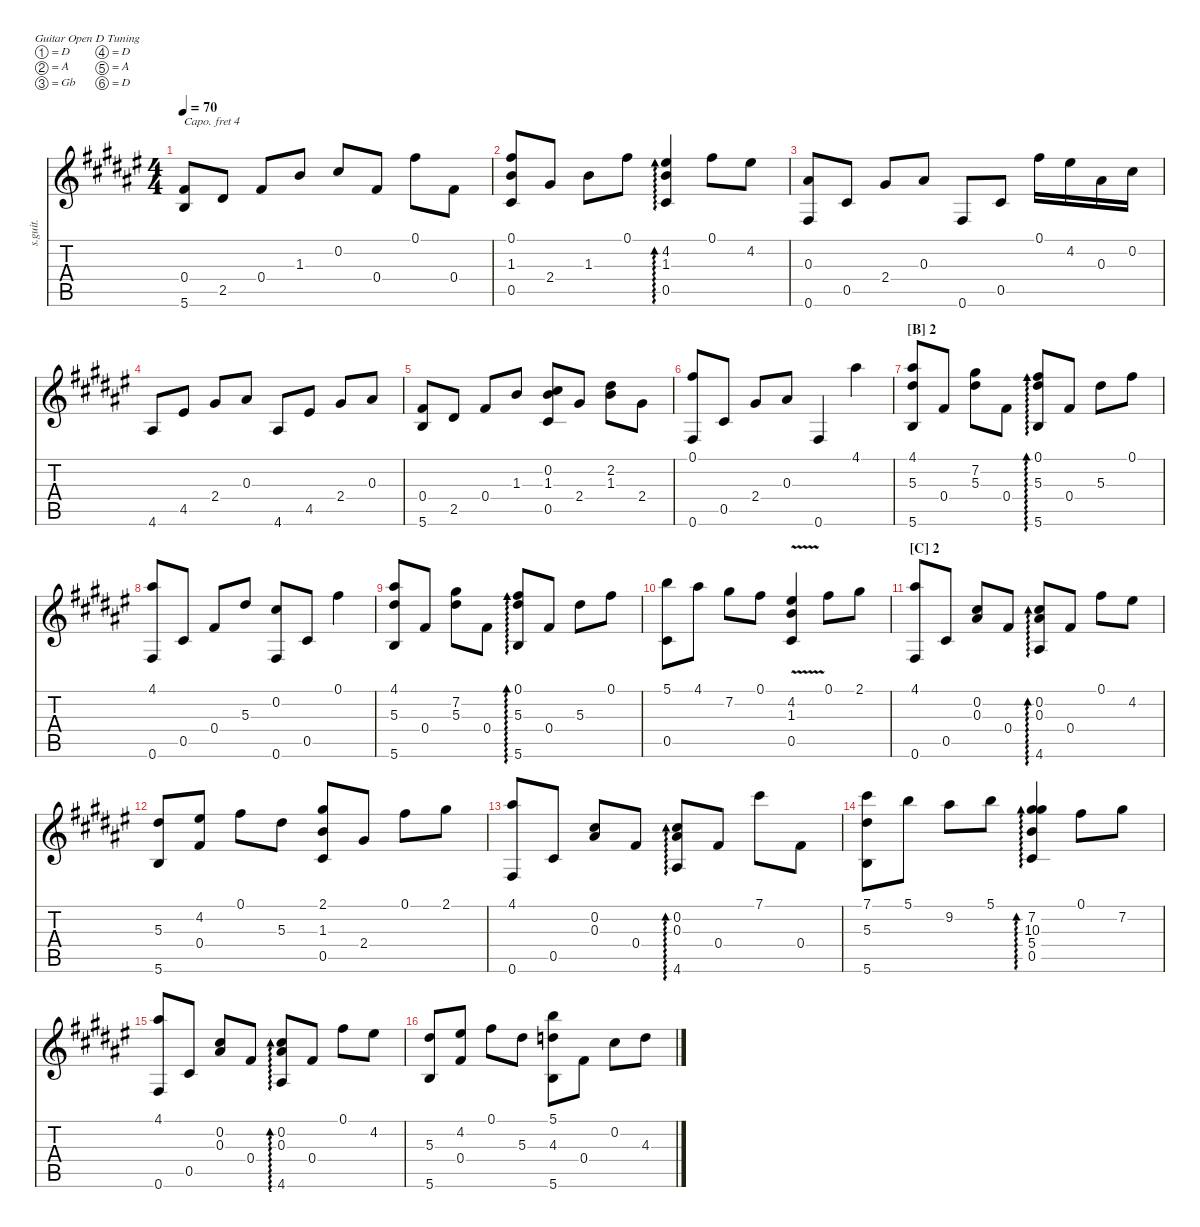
\defaultSystemsLayout 4
\hideDynamics
\bracketExtendMode nobrackets
\track ("Steel Guitar" "s.guit.") {defaultSystemsLayout 4 instrument acousticguitarsteel}
\staff {score tabs}
\capo 4
\tuning (D4 A3 Gb3 D3 A2 D2)
\ts (4 4)
\tempo 70
\clef g2
\ks f#
(5.6{acc forcenatural} 0.4{acc #}).8{dy mf beam Up} 2.5{acc #}.8{beam Up} 0.4{acc #}.8{beam Up} 1.3{acc forcenatural}.8{beam Up} 0.2{acc #}.8{beam Up} 0.4{acc #}.8{beam Up} 0.1{acc #}.8{beam Down} 0.4{acc #}.8{beam Down} |
(0.1{acc #} 1.3{acc forcenatural} 0.5{acc #}).8{beam Up} 2.4{acc #}.8{beam Up} 1.3{acc forcenatural}.8{beam Down} 0.1{acc #}.8{beam Down} (4.2{acc #} 1.3{acc forcenatural} 0.5{acc #}).4{ad 0 beam Up} 0.1{acc #}.8{beam Down} 4.2{acc #}.8{beam Down} |
(0.3{acc #} 0.6{acc #}).8{beam Up} 0.5{acc #}.8{beam Up} 2.4{acc #}.8{beam Up} 0.3{acc #}.8{beam Up} 0.6{acc #}.8{beam Up} 0.5{acc #}.8{beam Up} 0.1{acc #}.16{beam Down} 4.2{acc #}.16{beam Down} 0.3{acc #}.16{beam Down} 0.2{acc #}.16{beam Down} |
4.6{acc #}.8{beam Up} 4.5{acc #}.8{beam Up} 2.4{acc #}.8{beam Up} 0.3{acc #}.8{beam Up} 4.6{acc #}.8{beam Up} 4.5{acc #}.8{beam Up} 2.4{acc #}.8{beam Up} 0.3{acc #}.8{beam Up} |
(5.6{acc forcenatural} 0.4{acc #}).8{beam Up} 2.5{acc #}.8{beam Up} 0.4{acc #}.8{beam Up} 1.3{acc forcenatural}.8{beam Up} (0.2{acc #} 1.3{acc forcenatural} 0.5{acc #}).8{beam Up} 2.4{acc #}.8{beam Up} (2.2{acc #} 1.3{acc forcenatural}).8{beam Down} 2.4{acc #}.8{beam Down} |
(0.1{acc #} 0.6{acc #}).8{beam Up} 0.5{acc #}.8{beam Up} 2.4{acc #}.8{beam Up} 0.3{acc #}.8{beam Up} 0.6{acc #}.4{beam Up} 4.1{acc #}.4{beam Down} |
\section ("B" "2")
(4.1{acc #} 5.3{acc #} 5.6{acc forcenatural}).8{beam Up} 0.4{acc #}.8{beam Up} (5.3{acc #} 7.2{acc #}).8{beam Down} 0.4{acc #}.8{beam Down} (0.1{acc #} 5.6{acc forcenatural} 5.3{acc #}).8{ad 0 beam Up} 0.4{acc #}.8{beam Up} 5.3{acc #}.8{beam Down} 0.1{acc #}.8{beam Down} |
(4.1{acc #} 0.6{acc #}).8{beam Up} 0.5{acc #}.8{beam Up} 0.4{acc #}.8{beam Up} 5.3{acc #}.8{beam Up} (0.2{acc #} 0.6{acc #}).8{beam Up} 0.5{acc #}.8{beam Up} 0.1{acc #}.4{beam Down} |
(4.1{acc #} 5.3{acc #} 5.6{acc forcenatural}).8{beam Up} 0.4{acc #}.8{beam Up} (5.3{acc #} 7.2{acc #}).8{beam Down} 0.4{acc #}.8{beam Down} (0.1{acc #} 5.6{acc forcenatural} 5.3{acc #}).8{ad 0 beam Up} 0.4{acc #}.8{beam Up} 5.3{acc #}.8{beam Down} 0.1{acc #}.8{beam Down} |
(5.1{acc forcenatural} 0.5{acc #}).8{beam Down} 4.1{acc #}.8{beam Down} 7.2{acc #}.8{beam Down} 0.1{acc #}.8{beam Down} (4.2{acc #} 1.3{v acc forcenatural} 0.5{acc #}).4{beam Up} 0.1{acc #}.8{beam Down} 2.1{acc #}.8{beam Down} |
\section ("C" "2")
(4.1{acc #} 0.6{acc #}).8{beam Up} 0.5{acc #}.8{beam Up} (0.2{acc #} 0.3{acc #}).8{beam Up} 0.4{acc #}.8{beam Up} (0.3{acc #} 0.2{acc #} 4.6{acc #}).8{ad 0 beam Up} 0.4{acc #}.8{beam Up} 0.1{acc #}.8{beam Down} 4.2{acc #}.8{beam Down} |
(5.3{acc #} 5.6{acc forcenatural}).8{beam Up} (4.2{acc #} 0.4{acc #}).8{beam Up} 0.1{acc #}.8{beam Down} 5.3{acc #}.8{beam Down} (2.1{acc #} 0.5{acc #} 1.3{acc forcenatural}).8{beam Up} 2.4{acc #}.8{beam Up} 0.1{acc #}.8{beam Down} 2.1{acc #}.8{beam Down} |
(4.1{acc #} 0.6{acc #}).8{beam Up} 0.5{acc #}.8{beam Up} (0.2{acc #} 0.3{acc #}).8{beam Up} 0.4{acc #}.8{beam Up} (0.3{acc #} 0.2{acc #} 4.6{acc #}).8{ad 0 beam Up} 0.4{acc #}.8{beam Up} 7.1{acc #}.8{beam Down} 0.4{acc #}.8{beam Down} |
(7.1{acc #} 5.3{acc #} 5.6{acc forcenatural}).8{beam Down} 5.1{acc forcenatural}.8{beam Down} 9.2{acc #}.8{beam Down} 5.1{acc forcenatural}.8{beam Down} (7.2{acc #} 0.5{acc #} 5.4{acc forcenatural} 10.3{acc #}).4{ad 0 beam Up} 0.1{acc #}.8{beam Down} 7.2{acc #}.8{beam Down} |
(4.1{acc #} 0.6{acc #}).8{beam Up} 0.5{acc #}.8{beam Up} (0.2{acc #} 0.3{acc #}).8{beam Up} 0.4{acc #}.8{beam Up} (0.3{acc #} 0.2{acc #} 4.6{acc #}).8{ad 0 beam Up} 0.4{acc #}.8{beam Up} 0.1{acc #}.8{beam Down} 4.2{acc #}.8{beam Down} |
(5.3{acc #} 5.6{acc forcenatural}).8{beam Up} (4.2{acc #} 0.4{acc #}).8{beam Up} 0.1{acc #}.8{beam Down} 5.3{acc #}.8{beam Down} (5.1{acc forcenatural} 4.3{acc forcenatural} 5.6{acc forcenatural}).8{beam Down} 0.4{acc #}.8{beam Down} 0.2{acc #}.8{beam Down} 4.3{acc forcenatural}.8{beam Down}
